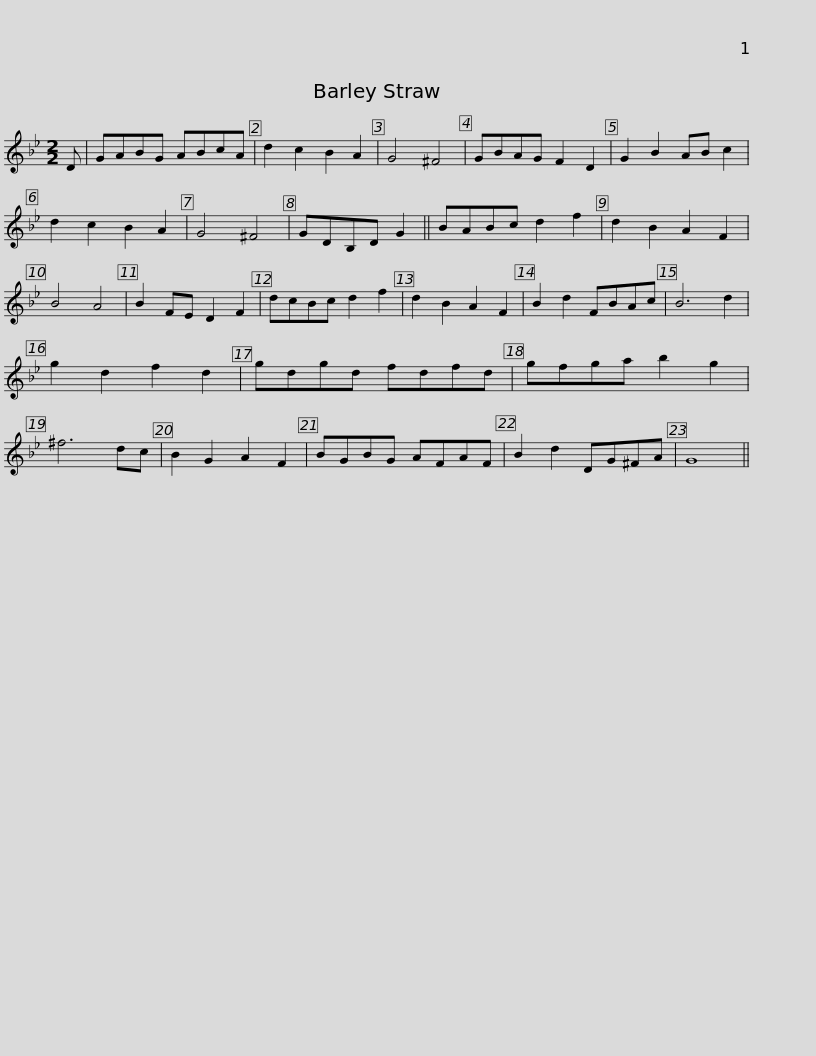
X:1
L:1/8
M:2/2
I:linebreak $
K:Bb
V:1 treble
V:1
 D | GABG ABcA | d2 c2 B2 A2 | G4 ^F4 | GBAG F2 D2 | %5
 G2 B2 AB c2 | d2 c2 B2 A2 | G4 ^F4 | GDB,D G2 ||$ BABc d2 f2 | %10
 d2 B2 A2 F2 | B4 A4 | B2 FE D2 F2 | dcBc d2 f2 | d2 B2 A2 F2 | %15
 B2 d2 FBAc | B6 d2 | g2 d2 f2 d2 |$ gdgd fdfd | gfga b2 g2 | %20
 ^f6 dc | B2 G2 A2 F2 | BGBG AFAF | B2 d2 DG^FA | G8 || %25
